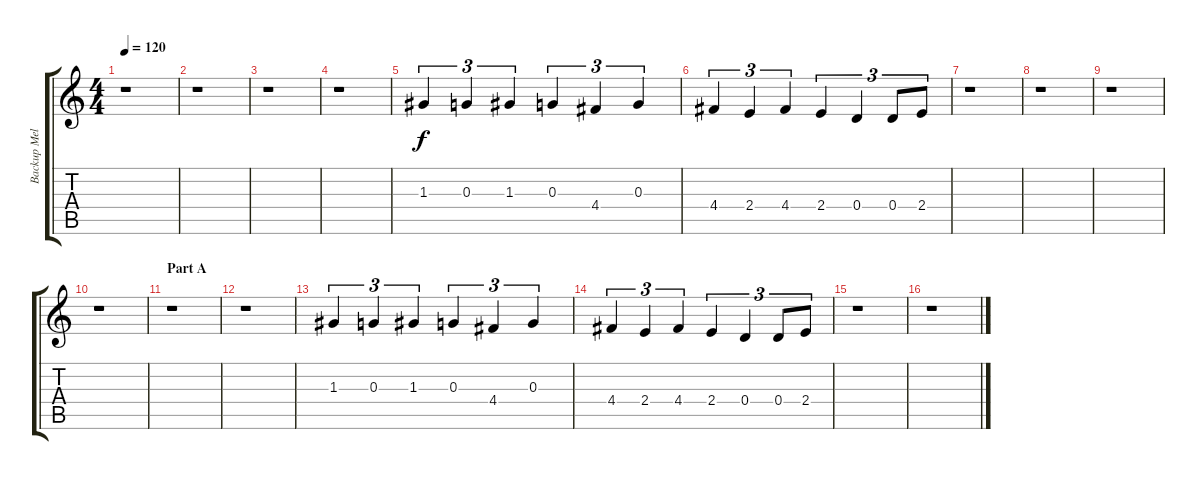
\track ("Backup Melody" "Backup Mel") {instrument acousticguitarnylon}
\staff {score tabs}
\tuning (E4 B3 G3 D3 A2 E2) {hide}
\ts (4 4)
\tempo 120
\clef g2
\ks c
r.1{dy f} |
r.1 |
r.1 |
r.1 |
1.3.4{tu (3 2)} 0.3.4{tu (3 2)} 1.3.4{tu (3 2)} 0.3.4{tu (3 2)} 4.4.4{tu (3 2)} 0.3.4{tu (3 2)} |
4.4.4{tu (3 2)} 2.4.4{tu (3 2)} 4.4.4{tu (3 2)} 2.4.4{tu (3 2)} 0.4.4{tu (3 2)} 0.4.8{tu (3 2)} 2.4.8{tu (3 2)} |
r.1 |
r.1 |
r.1 |
r.1 |
\section ("" "Part A")
r.1 |
r.1 |
1.3.4{tu (3 2)} 0.3.4{tu (3 2)} 1.3.4{tu (3 2)} 0.3.4{tu (3 2)} 4.4.4{tu (3 2)} 0.3.4{tu (3 2)} |
4.4.4{tu (3 2)} 2.4.4{tu (3 2)} 4.4.4{tu (3 2)} 2.4.4{tu (3 2)} 0.4.4{tu (3 2)} 0.4.8{tu (3 2)} 2.4.8{tu (3 2)} |
r.1 |
r.1
